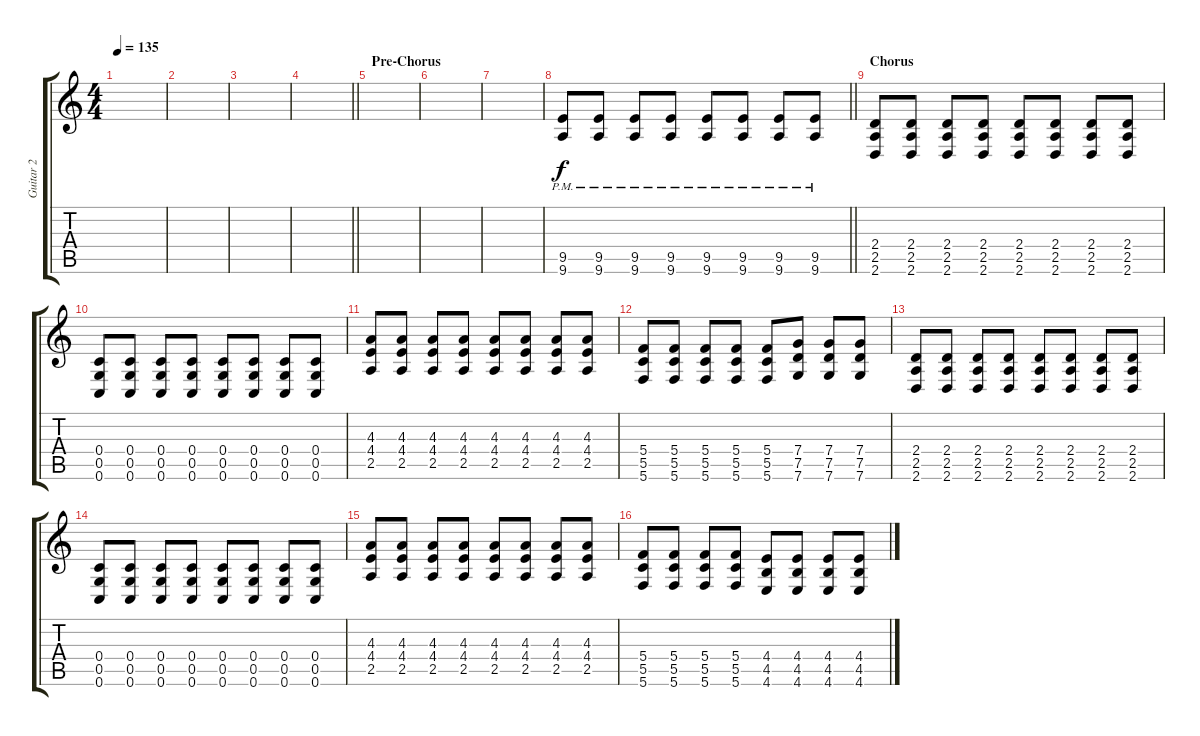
\track ("Guitar 2" "Guitar 2") {instrument distortionguitar}
\staff {score tabs}
\tuning (D4 A3 F3 C3 G2 C2) {hide}
\ts (4 4)
\tempo 135
\clef g2
\ks c
|
|
|
\barLineRight lightlight
|
\section ("" "Pre-Chorus")
|
|
|
\barLineRight lightlight
(9.5{pm} 9.6{pm}).8 (9.5{pm} 9.6{pm}).8 (9.5{pm} 9.6{pm}).8 (9.5{pm} 9.6{pm}).8 (9.5{pm} 9.6{pm}).8 (9.5{pm} 9.6{pm}).8 (9.5{pm} 9.6{pm}).8 (9.5{pm} 9.6{pm}).8 |
\section ("" "Chorus")
(2.4 2.5 2.6).8 (2.4 2.5 2.6).8 (2.4 2.5 2.6).8 (2.4 2.5 2.6).8 (2.4 2.5 2.6).8 (2.4 2.5 2.6).8 (2.4 2.5 2.6).8 (2.4 2.5 2.6).8 |
(0.4 0.5 0.6).8 (0.4 0.5 0.6).8 (0.4 0.5 0.6).8 (0.4 0.5 0.6).8 (0.4 0.5 0.6).8 (0.4 0.5 0.6).8 (0.4 0.5 0.6).8 (0.4 0.5 0.6).8 |
(4.3 4.4 2.5).8 (4.3 4.4 2.5).8 (4.3 4.4 2.5).8 (4.3 4.4 2.5).8 (4.3 4.4 2.5).8 (4.3 4.4 2.5).8 (4.3 4.4 2.5).8 (4.3 4.4 2.5).8 |
(5.4 5.5 5.6).8 (5.4 5.5 5.6).8 (5.4 5.5 5.6).8 (5.4 5.5 5.6).8 (5.4 5.5 5.6).8 (7.4 7.5 7.6).8 (7.4 7.5 7.6).8 (7.4 7.5 7.6).8 |
(2.4 2.5 2.6).8 (2.4 2.5 2.6).8 (2.4 2.5 2.6).8 (2.4 2.5 2.6).8 (2.4 2.5 2.6).8 (2.4 2.5 2.6).8 (2.4 2.5 2.6).8 (2.4 2.5 2.6).8 |
(0.4 0.5 0.6).8 (0.4 0.5 0.6).8 (0.4 0.5 0.6).8 (0.4 0.5 0.6).8 (0.4 0.5 0.6).8 (0.4 0.5 0.6).8 (0.4 0.5 0.6).8 (0.4 0.5 0.6).8 |
(4.3 4.4 2.5).8 (4.3 4.4 2.5).8 (4.3 4.4 2.5).8 (4.3 4.4 2.5).8 (4.3 4.4 2.5).8 (4.3 4.4 2.5).8 (4.3 4.4 2.5).8 (4.3 4.4 2.5).8 |
(5.4 5.5 5.6).8 (5.4 5.5 5.6).8 (5.4 5.5 5.6).8 (5.4 5.5 5.6).8 (4.4 4.5 4.6).8 (4.4 4.5 4.6).8 (4.4 4.5 4.6).8 (4.4 4.5 4.6).8
